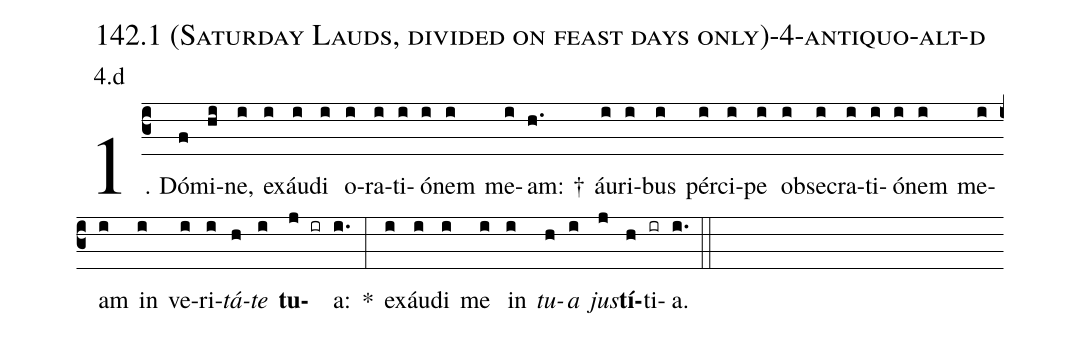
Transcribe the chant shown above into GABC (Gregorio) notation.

name: 142.1 (Saturday Lauds, divided on feast days only)-4-antiquo-alt-d;
annotation: 4.d;
%%
(c3)1. Dó(f)mi(hi)ne,(i) ex(i)áu(i)di(i) o(i)ra(i)ti(i)ó(i)nem(i) me(i)am: †(h.) áu(i)ri(i)bus(i) pér(i)ci(i)pe(i) ob(i)se(i)cra(i)ti(i)ó(i)nem(i) me(i)am(i) in(i) ve(i)ri(i)<i>tá</i>(h)<i>te</i>(i) <b>tu</b>(j ir)a:(i.) *(:) ex(i)áu(i)di(i) me(i) in(i) <i>tu</i>(h)<i>a</i>(i) <i>jus</i>(j)<b>tí</b>(h)ti(ir)a.(i.) (::)
